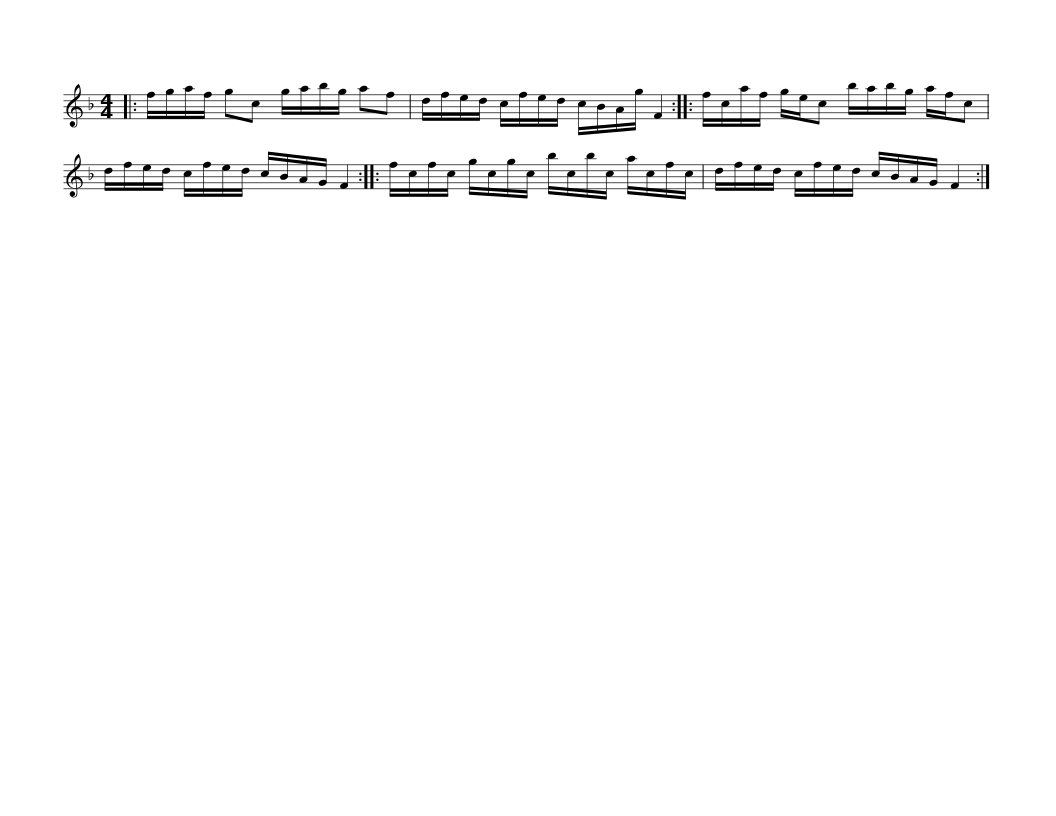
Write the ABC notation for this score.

X:1
L:1/8
M:4/4
I:linebreak $
K:F
V:1 treble
V:1
|: f/g/a/f/ gc g/a/b/g/ af | d/f/e/d/ c/f/e/d/ c/B/A/g/ F2 :: f/c/a/f/ g/e/c b/a/b/g/ a/f/c |$ d/f/e/d/ c/f/e/d/ c/B/A/G/ F2 :: f/c/f/c/ g/c/g/c/ b/c/b/c/ a/c/f/c/ | %5
 d/f/e/d/ c/f/e/d/ c/B/A/G/ F2 :| %6
